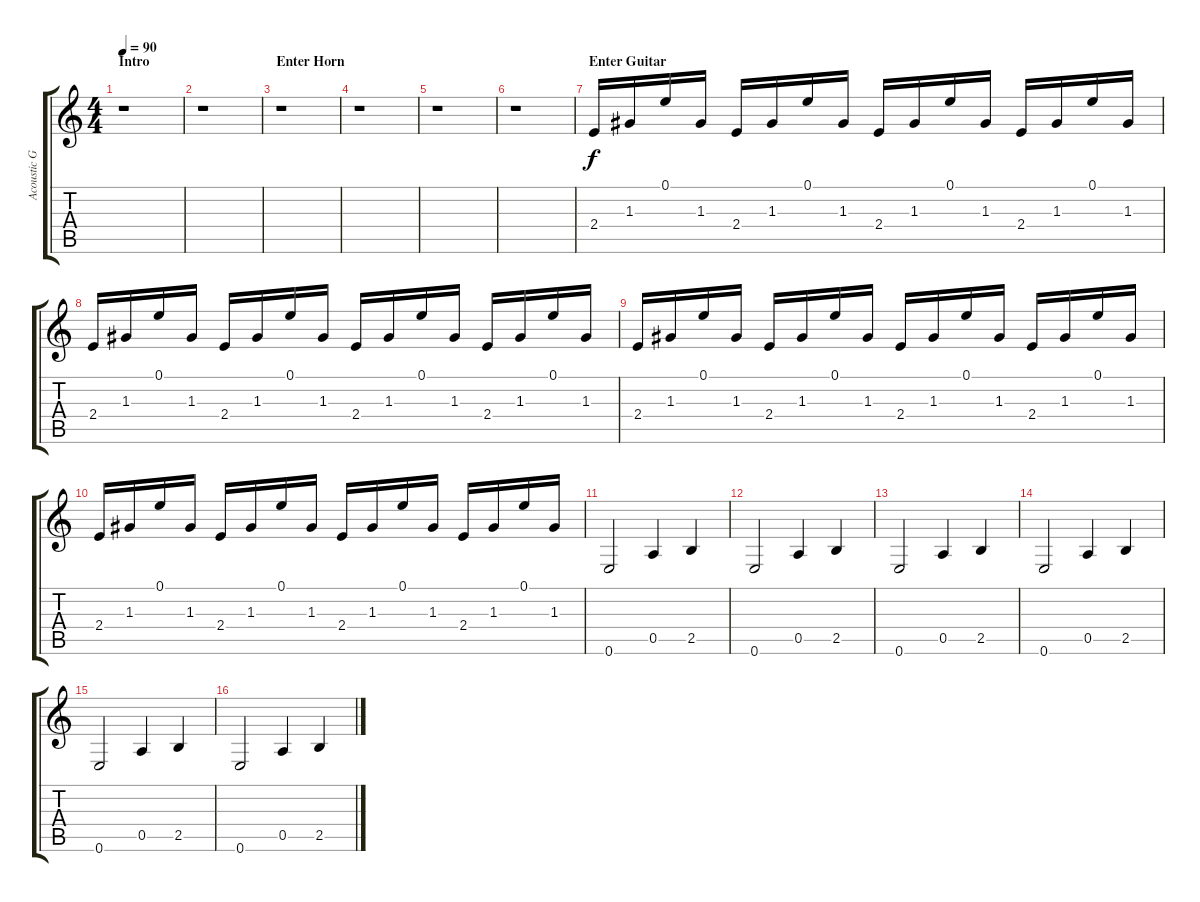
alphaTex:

\track ("Acoustic Guitar" "Acoustic G") {instrument acousticguitarsteel}
\staff {score tabs}
\tuning (E4 B3 G3 D3 A2 E2) {hide}
\ts (4 4)
\section ("" "Intro")
\tempo 90
\tempo 53
\tempo 52
\tempo 90
\clef g2
\ks c
r.1{dy f instrument acousticguitarsteel} |
r.1 |
\section ("" "Enter Horn")
r.1 |
r.1 |
r.1 |
r.1 |
\section ("" "Enter Guitar")
2.4.16{volume 6} 1.3.16 0.1.16 1.3.16 2.4.16 1.3.16 0.1.16 1.3.16 2.4.16 1.3.16 0.1.16 1.3.16 2.4.16 1.3.16 0.1.16 1.3.16 |
2.4.16{volume 6} 1.3.16 0.1.16 1.3.16 2.4.16 1.3.16 0.1.16 1.3.16 2.4.16 1.3.16 0.1.16 1.3.16 2.4.16 1.3.16 0.1.16 1.3.16 |
2.4.16{volume 6} 1.3.16 0.1.16 1.3.16 2.4.16 1.3.16 0.1.16 1.3.16 2.4.16 1.3.16 0.1.16 1.3.16 2.4.16 1.3.16 0.1.16 1.3.16 |
2.4.16{volume 6} 1.3.16 0.1.16 1.3.16 2.4.16 1.3.16 0.1.16 1.3.16 2.4.16 1.3.16 0.1.16 1.3.16 2.4.16 1.3.16 0.1.16 1.3.16 |
0.6.2 0.5.4 2.5.4 |
0.6.2 0.5.4 2.5.4 |
0.6.2 0.5.4 2.5.4 |
0.6.2 0.5.4 2.5.4 |
0.6.2 0.5.4 2.5.4 |
0.6.2 0.5.4 2.5.4
